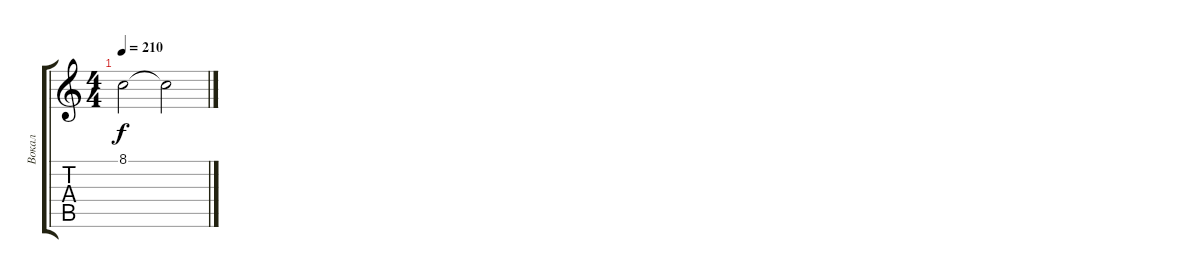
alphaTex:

\track ("Вокал" "Вокал") {instrument tenorsax}
\staff {score tabs}
\tuning (E4 B3 G3 D3 A2 E2) {hide}
\ts (4 4)
\tempo 210
\clef g2
\ks c
8.1.2{dy f} 8.1{t}.2
